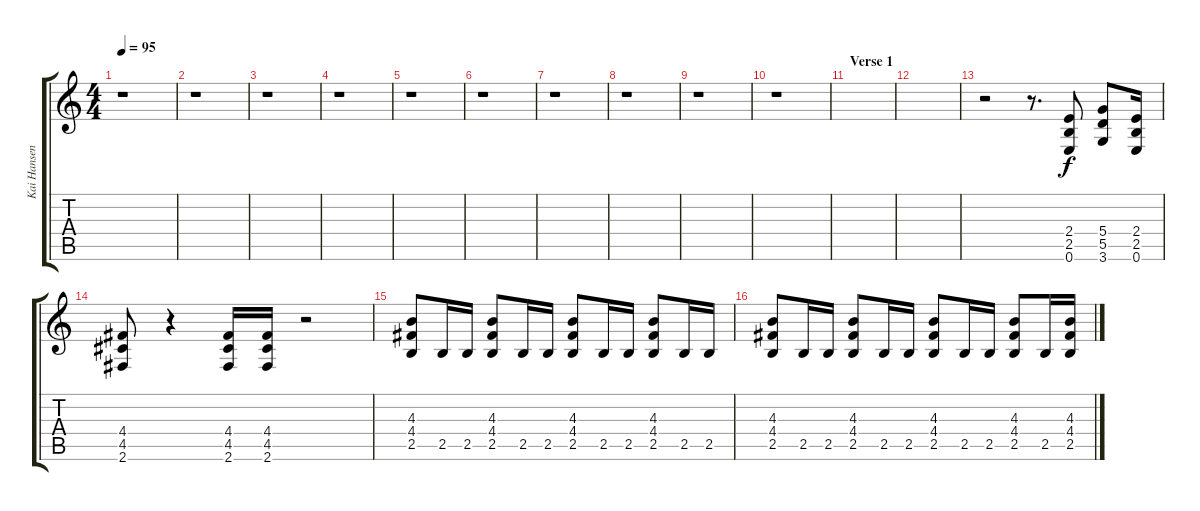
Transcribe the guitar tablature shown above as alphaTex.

\track ("Kai Hansen [guitar]" "Kai Hansen") {instrument distortionguitar}
\staff {score tabs}
\tuning (E4 B3 G3 D3 A2 E2) {hide}
\ts (4 4)
\tempo 95
\clef g2
\ks c
r.1{dy f instrument distortionguitar} |
r.1 |
r.1 |
r.1 |
r.1 |
r.1 |
r.1 |
r.1 |
r.1 |
r.1 |
\section ("" "Verse 1")
|
|
r.2 r.8{d} (2.4 2.5 0.6).8 (5.4 5.5 3.6).8 (2.4 2.5 0.6).16 |
(4.4 4.5 2.6).8 r.4 (4.4 4.5 2.6).16 (4.4 4.5 2.6).16 r.2 |
(4.3 4.4 2.5).8 2.5.16 2.5.16 (4.3 4.4 2.5).8 2.5.16 2.5.16 (4.3 4.4 2.5).8 2.5.16 2.5.16 (4.3 4.4 2.5).8 2.5.16 2.5.16 |
(4.3 4.4 2.5).8 2.5.16 2.5.16 (4.3 4.4 2.5).8 2.5.16 2.5.16 (4.3 4.4 2.5).8 2.5.16 2.5.16 (4.3 4.4 2.5).8 2.5.16 (4.3 4.4 2.5).16
